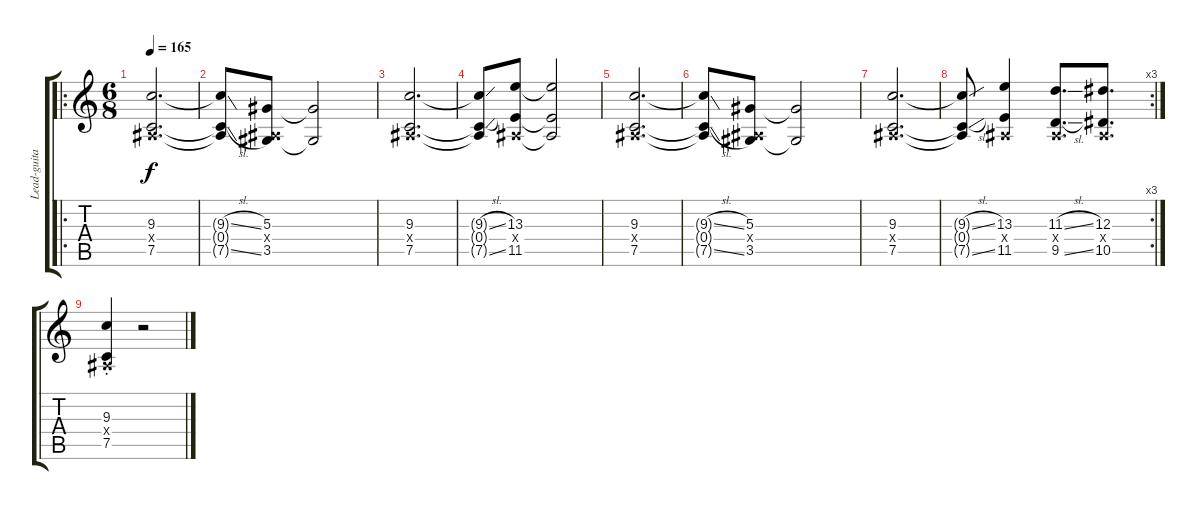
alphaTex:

\track ("Lead-guitar" "Lead-guita") {instrument distortionguitar}
\staff {score tabs}
\tuning (C4 G3 Eb3 Bb2 F2 C2) {hide}
\ro
\ts (6 8)
\tempo 165
\clef g2
\ks c
(9.3 0.4{x} 7.5).2{d dy f} |
(9.3{sl t} 0.4{t} 7.5{sl t}).8 (5.3 0.4{x} 3.5).8 (5.3{t} 3.5{t}).2 |
(9.3 0.4{x} 7.5).2{d} |
(9.3{sl t} 0.4{t} 7.5{sl t}).8 (13.3 0.4{x} 11.5).8 (13.3{t} 0.4{t} 11.5{t}).2 |
(9.3 0.4{x} 7.5).2{d} |
(9.3{sl t} 0.4{t} 7.5{sl t}).8 (5.3 0.4{x} 3.5).8 (5.3{t} 3.5{t}).2 |
(9.3 0.4{x} 7.5).2{d} |
\rc 3
(9.3{sl t} 0.4{t} 7.5{sl t}).8 (13.3 0.4{x} 11.5).4 (11.3{sl} 0.4{x} 9.5{sl}).8{d} (12.3 0.4{x} 10.5).8{d} |
(9.3{st} 0.4{st x} 7.5{st}).4 r.2
